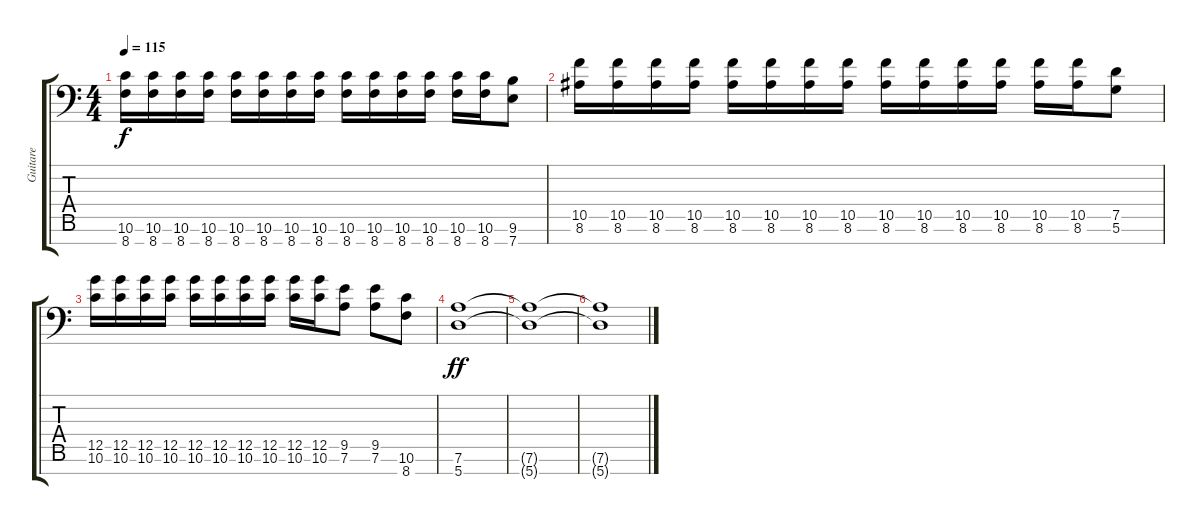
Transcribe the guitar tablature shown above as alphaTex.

\track ("Guitare" "Guitare") {instrument distortionguitar}
\staff {score tabs}
\tuning (D4 A3 F3 C3 G2 D2 A1) {hide}
\ts (4 4)
\tempo 115
\clef f4
\ks c
(10.6 8.7).16{dy f} (10.6 8.7).16 (10.6 8.7).16 (10.6 8.7).16 (10.6 8.7).16 (10.6 8.7).16 (10.6 8.7).16 (10.6 8.7).16 (10.6 8.7).16 (10.6 8.7).16 (10.6 8.7).16 (10.6 8.7).16 (10.6 8.7).16 (10.6 8.7).16 (9.6 7.7).8 |
(10.5 8.6).16 (10.5 8.6).16 (10.5 8.6).16 (10.5 8.6).16 (10.5 8.6).16 (10.5 8.6).16 (10.5 8.6).16 (10.5 8.6).16 (10.5 8.6).16 (10.5 8.6).16 (10.5 8.6).16 (10.5 8.6).16 (10.5 8.6).16 (10.5 8.6).16 (7.5 5.6).8 |
(12.5 10.6).16 (12.5 10.6).16 (12.5 10.6).16 (12.5 10.6).16 (12.5 10.6).16 (12.5 10.6).16 (12.5 10.6).16 (12.5 10.6).16 (12.5 10.6).16 (12.5 10.6).16 (9.5 7.6).8 (9.5 7.6).8 (10.6 8.7).8 |
(7.6 5.7).1{dy ff} |
(7.6{t} 5.7{t}).1 |
(7.6{t} 5.7{t}).1
